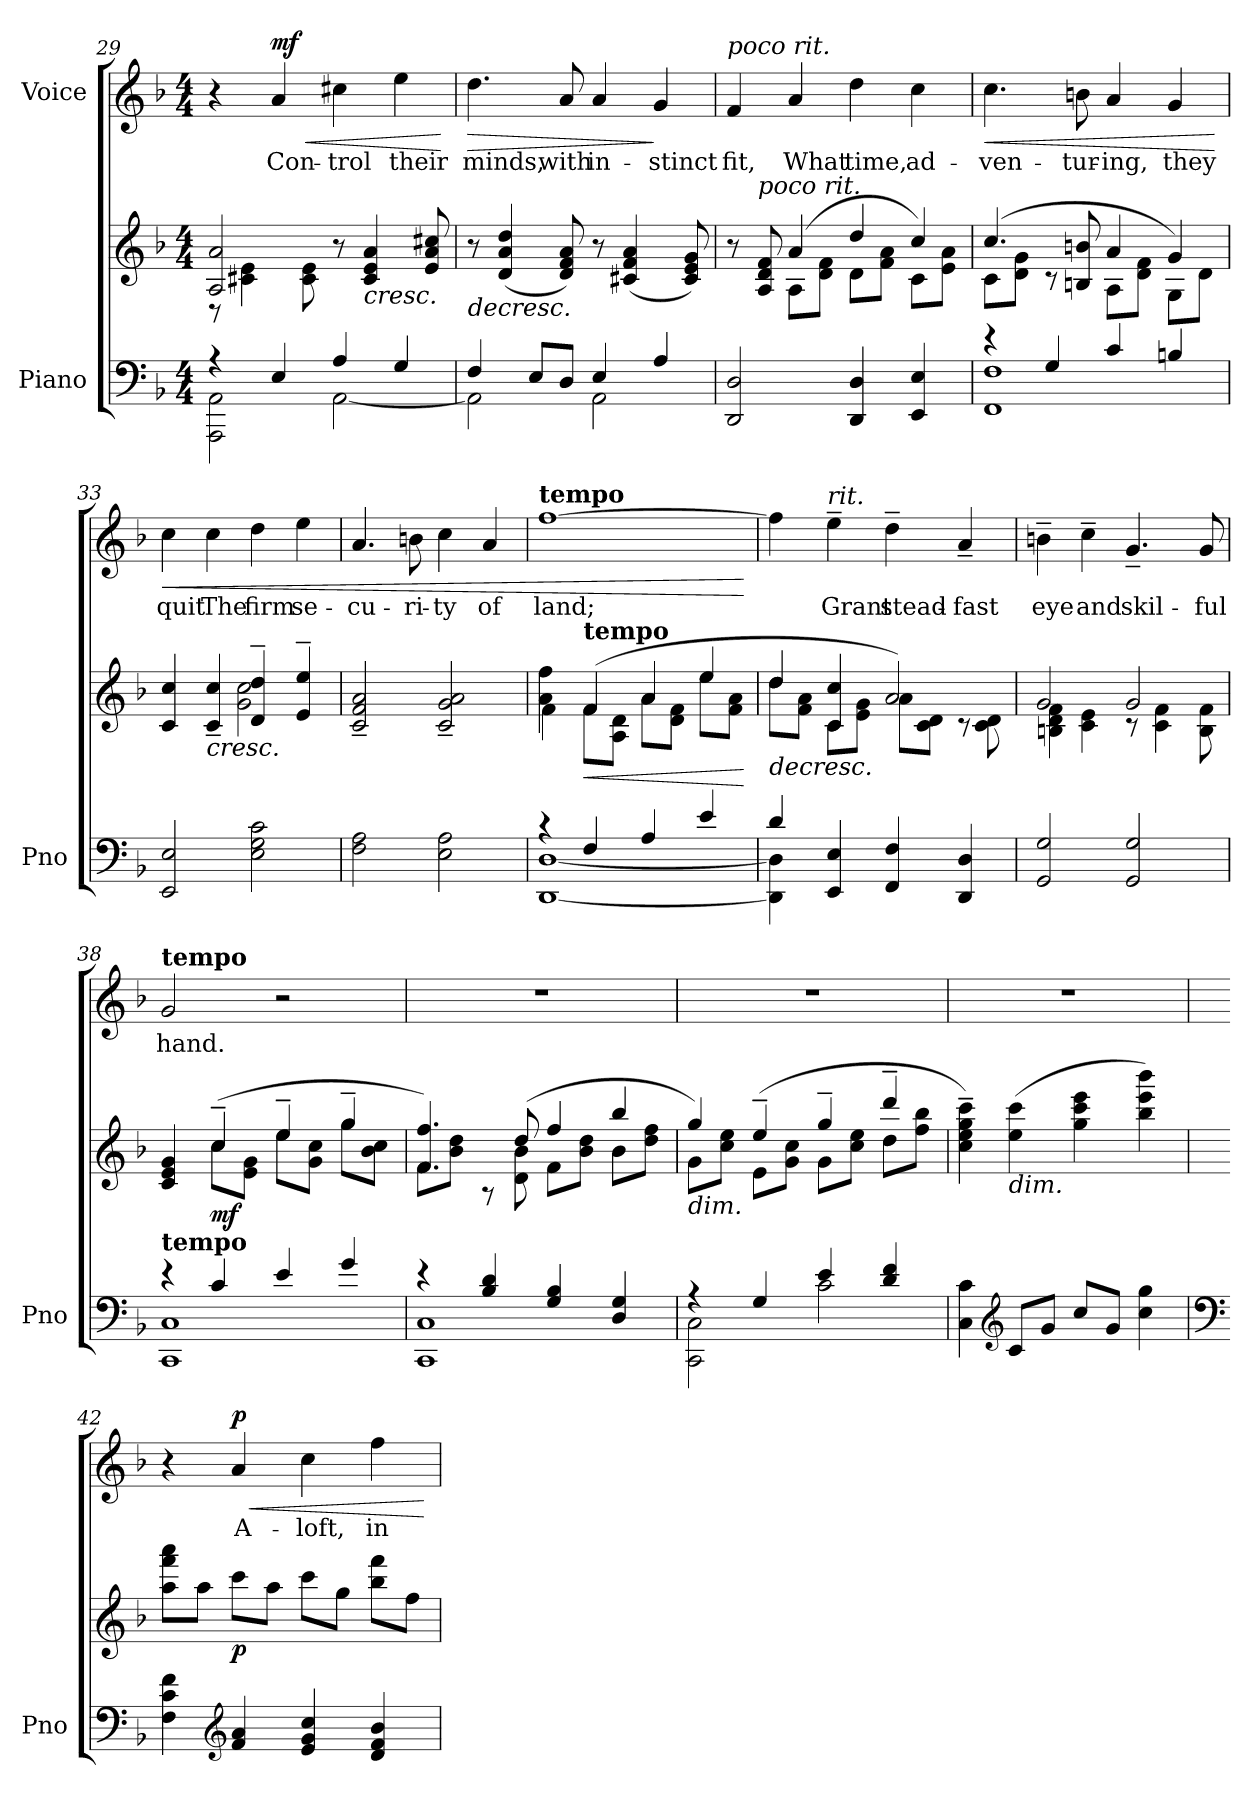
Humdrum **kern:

**kern	**kern	**dynam	**kern	**text	**dynam
*part2	*part2	*part2	*part1	*part1	*part1
*staff3	*staff2	*staff2/3	*staff1	*staff1	*staff1
*I"Piano	*	*	*I"Voice	*	*
*I'Pno	*	*	*	*	*
*clefF4	*clefG2	*	*clefG2	*	*
*k[b-]	*k[b-]	*	*k[b-]	*	*
*M4/4	*M4/4	*	*M4/4	*	*
=29	=29	=29	=29	=29	=29
*^	*^	*	*	*	*
4r	2AAA\ 2AA\	2A/ 2a/	8r	.	4r	.	.
.	.	.	4c#X\ 4e\	.	.	.	.
!	!	!	!	!	!	!	!LO:HP:b
!	!	!	!	!	!	!	!LO:DY:n=1:a
4E/	.	.	.	.	4a/	Con-	< mf
.	.	.	8c#\ 8e\	.	.	.	.
4A/	[2AA\	8r	2ryy	.	4cc#X\	-trol	.
!	!	!	!	!LO:HP:b	!	!	!
.	.	4c#/ 4e/ 4a/	.	<	.	.	.
4G/	.	.	.	.	4ee\	their	.
.	.	8e/ 8a/ 8cc#X/	.	.	.	.	.
*v	*v	*	*	*	*	*	*
*	*v	*v	*	*	*	*
.	.	.	.	.	[
=30	=30	=30	=30	=30	=30
*^	*	*	*	*	*
!	!	!	!LO:HP:b	!	!	!LO:HP:b
4F/	2AA\]	8r	>	4.dd\	minds,	>
.	.	(>4d/ 4a/ 4dd/	.	.	.	.
8E/L	.	.	.	.	.	.
8D/J	.	8d/ 8f/ 8a/)	.	8a/	with	.
4E/	2AA\	8r	.	4a/	in-	.
.	.	(>4c#X/ 4f/ 4a/	[	.	.	.
4A/	.	.	.	4g/	-stinct	]
.	.	8c#/ 8e/ 8g/)	.	.	.	.
*v	*v	*	*	*	*	*
=31	=31	=31	=31	=31	=31
*	*^	*	*	*	*
!	!	!	!	!LO:TX:i:t=poco rit.	!	!
2DD/ 2D/	8r	4ryy	.	4f/	fit,	.
!	!LO:TX:i:t=poco rit.	!	!	!	!	!
.	8A/ 8d/ 8f/	.	.	.	.	.
.	(4a/	8A\L	.	4a/	What	.
.	.	8d\ 8f\J	.	.	.	.
4DD/ 4D/	4dd/	8d\L	.	4dd\	time,	.
.	.	8f\ 8a\J	.	.	.	.
4EE/ 4E/	4cc/)	8c\L	.	4cc\	ad-	.
.	.	8e\ 8a\J	.	.	.	.
=32	=32	=32	=32	=32	=32	=32
*^	*	*	*	*	*	*
!	!	!	!	!	!	!	!LO:HP:b
4r	1FF 1F	(4.cc/	8c\L	.	4.cc\	-ven-	<
.	.	.	8d\ 8g\J	.	.	.	.
4G/	.	.	8r	.	.	.	.
.	.	8Bn/ 8bn/	8ryy	.	8bn\	-tur-	.
4c/	.	4a/	8A\L	.	4a/	-ing,	.
.	.	.	8d\ 8f\J	.	.	.	.
4Bn/	.	4g/)	8G\L	.	4g/	they	.
.	.	.	8d\J	.	.	.	.
*v	*v	*	*	*	*	*	*
*	*v	*v	*	*	*	*
.	.	.	.	.	[
=33	=33	=33	=33	=33	=33
*	*^	*	*	*	*
!	!	!	!	!	!	!LO:HP:b
2EE/ 2E/	4c/ 4cc/	2ryy	.	4cc\	quit	<
!	!	!	!LO:HP:b	!	!	!
.	4c/~> 4cc/~>	.	<	4cc\	The	.
2E\ 2G\ 2c\	4d/~ 4dd/~	2g\ 2cc\	.	4dd\	firm	.
.	4e/~ 4ee/~	.	.	4ee\	se-	.
*	*v	*v	*	*	*	*
=34	=34	=34	=34	=34	=34
2F\ 2A\	2c/~> 2f/~> 2a/~>	.	4.a/	-cu-	.
.	.	.	8bn\	-ri-	.
2E\ 2A\	2c/~> 2g/~> 2a/~>	]	4cc\	-ty	.
.	.	.	4a/	of	.
=35	=35	=35	=35	=35	=35
*^	*^	*	*	*	*
!	!	!	!	!	!LO:TX:a:B:t=tempo	!	!
4r	[1DD [1D	4a\ 4ff\	4f\	.	[1ff	land;	.
!	!	!LO:TX:a:B:t=tempo	!	!	!	!	!
!	!	!	!	!LO:HP:b	!	!	!
4F/	.	(4f/	8f\L	<	.	.	.
.	.	.	8A\ 8d\J	.	.	.	.
4A/	.	4a/	8a\L	.	.	.	.
.	.	.	8d\ 8f\J	.	.	.	.
4e/	.	4ee/	8ee\L	.	.	.	.
.	.	.	8f\ 8a\J	.	.	.	.
*v	*v	*	*	*	*	*	*
*	*v	*v	*	*	*	*
.	.	[	.	.	[
=36	=36	=36	=36	=36	=36
*^	*	*	*	*	*
!	!	!	!LO:HP:b	!	!	!
*	*	*^	*	*	*	*
4d/	4DD\] 4D\]	4dd/	8dd\L	>	4ff\]	.	.
.	.	.	8f\ 8a\J	.	.	.	.
!	!	!	!	!	!LO:TX:i:t=rit.	!	!
4EE/ 4E/	2.ryy	4c/ 4cc/	8c\L	.	4ee~\	Grant	.
.	.	.	8e\ 8g\J	[	.	.	.
4FF/ 4F/	.	2a/)	8a\L	.	4dd~\	stead-	.
.	.	.	8c\ 8d\J	.	.	.	.
4DD/ 4D/	.	.	8r	.	4a~>/	-fast	.
.	.	.	8c\ 8d\	.	.	.	.
*v	*v	*	*	*	*	*	*
=37	=37	=37	=37	=37	=37	=37
2GG/ 2G/	2g/	4Bn\ 4d\ 4f\	.	4bn~\	eye	.
.	.	4c\ 4e\	.	4cc~\	and	.
2GG/ 2G/	2g/	8r	.	4.g~>/	skil-	.
.	.	4c\ 4f\	.	.	.	.
.	.	8B\ 8f\	.	8g/	-ful	.
=38	=38	=38	=38	=38	=38	=38
*^	*	*	*	*	*	*
!	!	!	!	!	!LO:TX:a:B:t=tempo	!	!
!	!	!LO:TX:b:B:t=tempo	!	!	!	!	!
4r	1CC 1C	4c/ 4e/ 4g/	4ryy	.	2g/	hand.	.
!	!	!	!	!LO:DY:b	!	!	!
4c/	.	(4cc~/	8cc\L	mf	.	.	.
.	.	.	8e\ 8g\J	.	.	.	.
4e/	.	4ee~/	8ee\L	.	2r	.	.
.	.	.	8g\ 8cc\J	.	.	.	.
4g/	.	4gg~/	8gg\L	.	.	.	.
.	.	.	8b-\ 8cc\J	.	.	.	.
=39	=39	=39	=39	=39	=39	=39	=39
4r	1CC 1C	4.f/ 4.ff/)	8f\L	.	1r	.	.
.	.	.	8b-\ 8dd\J	.	.	.	.
4B-/ 4d/	.	.	8r	.	.	.	.
.	.	(8dd/	8d\ 8b-\	.	.	.	.
4G/ 4B-/	.	4ff/	8f\L	.	.	.	.
.	.	.	8b-\ 8dd\J	.	.	.	.
4D/ 4G/	.	4bb-/	8b-\L	.	.	.	.
.	.	.	8dd\ 8ff\J	.	.	.	.
=40	=40	=40	=40	=40	=40	=40	=40
!	!	!LO:TX:b:i:t=dim.	!	!	!	!	!
4r	2CC\ 2C\	4gg/)	8g\L	.	1r	.	.
.	.	.	8cc\ 8ee\J	.	.	.	.
4G/	.	(4ee~/	8e\L	.	.	.	.
.	.	.	8g\ 8cc\J	.	.	.	.
4e/	2c\	4gg~/	8g\L	.	.	.	.
.	.	.	8cc\ 8ee\J	.	.	.	.
4d/ 4f/	.	4ddd~/	8dd\L	.	.	.	.
.	.	.	8ff\ 8bb-\J	.	.	.	.
*v	*v	*	*	*	*	*	*
*	*v	*v	*	*	*	*
=41	=41	=41	=41	=41	=41
4C\ 4c\	4cc\~> 4ee\~> 4gg\~> 4ccc\~>)	.	1r	.	.
*clefG2	*	*	*	*	*
!	!LO:TX:b:i:t=dim.	!	!	!	!
8c/L	(4ee\ 4ccc\	.	.	.	.
8g/J	.	.	.	.	.
8cc/L	4gg\ 4ccc\ 4eee\	.	.	.	.
8g/J	.	.	.	.	.
4cc\ 4gg\	4bb-\ 4eee\ 4bbb-\)	.	.	.	.
=42	=42	=42	=42	=42	=42
*clefF4	*	*	*	*	*
4F\ 4c\ 4f\	8aa\ 8fff\ 8aaa\L	.	4r	.	.
.	8aa\J	.	.	.	.
*clefG2	*	*	*	*	*
!	!	!LO:DY:b	!	!	!LO:HP:b
!	!	!	!	!	!LO:DY:n=1:a
4f/ 4a/	8ccc\L	p	4a/	A-	< p
.	8aa\J	.	.	.	.
4e/ 4g/ 4cc/	8ccc\L	.	4cc\	-loft,	.
.	8gg\J	.	.	.	.
4d/ 4f/ 4b-/	8bb-\ 8fff\L	.	4ff\	in	.
.	8ff\J	.	.	.	.
.	.	]	.	.	[
=	=	=	=	=	=
*-	*-	*-	*-	*-	*-
